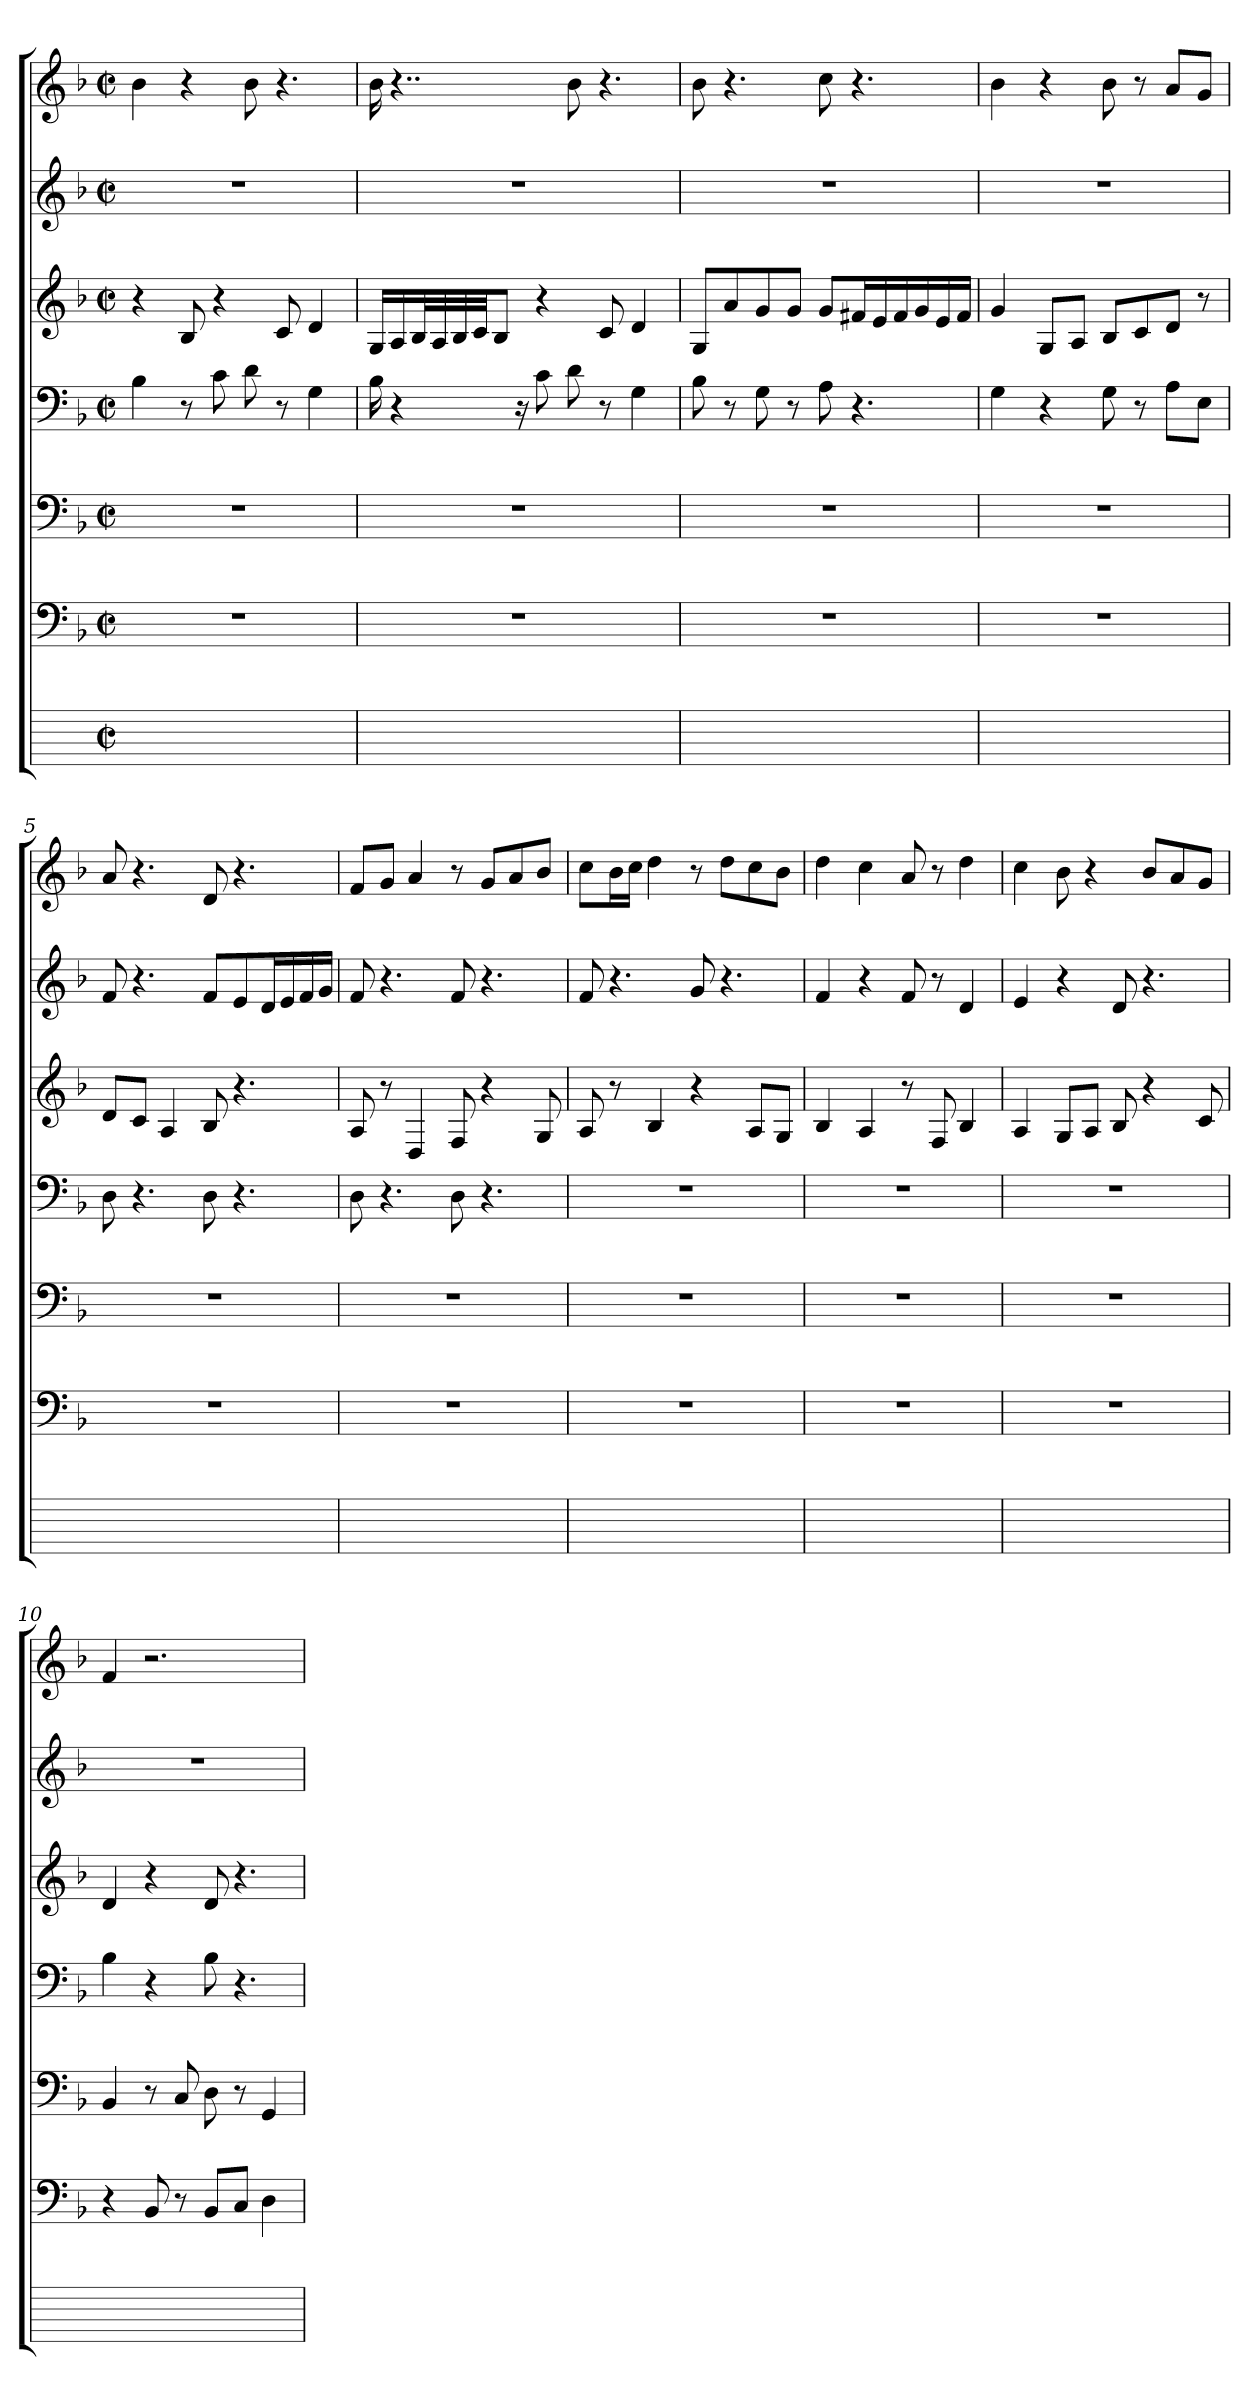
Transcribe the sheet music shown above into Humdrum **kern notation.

**kern	**kern	**kern	**kern	**kern	**kern	**kern
*part7	*part6	*part5	*part4	*part3	*part2	*part1
*staff7	*staff6	*staff5	*staff4	*staff3	*staff2	*staff1
*stria6	*	*	*	*	*	*
*	*clefF4	*clefF4	*clefF4	*clefG2	*clefG2	*clefG2
*	*k[b-]	*k[b-]	*k[b-]	*k[b-]	*k[b-]	*k[b-]
*	*F:	*F:	*F:	*F:	*F:	*F:
*M2/2	*M2/2	*M2/2	*M2/2	*M2/2	*M2/2	*M2/2
*met(c|)	*met(c|)	*met(c|)	*met(c|)	*met(c|)	*met(c|)	*met(c|)
=1	=1	=1	=1	=1	=1	=1
1ryy	1r	1r	4B-	4r	1r	4b-
.	.	.	8r	8B-	.	4r
.	.	.	8c	4r	.	.
.	.	.	8d	.	.	8b-i
.	.	.	8r	8c	.	4.r
.	.	.	4G	4d	.	.
=2	=2	=2	=2	=2	=2	=2
1ryy	1r	1r	16B-	16GLL	1r	16b-
.	.	.	4r	16Aj	.	4..r
.	.	.	.	32B-jL	.	.
.	.	.	.	32Aj	.	.
.	.	.	.	32B-j	.	.
.	.	.	.	32cjJJ	.	.
.	.	.	.	8B-J	.	.
.	.	.	16r	.	.	.
.	.	.	8c	4r	.	.
.	.	.	8d	.	.	8b-
.	.	.	8r	8c	.	4.r
.	.	.	4G	4d	.	.
=3	=3	=3	=3	=3	=3	=3
1ryy	1r	1r	8B-	8GL	1r	8b-i
.	.	.	8r	8aj	.	4.r
.	.	.	8G	8g	.	.
.	.	.	8r	8gjJ	.	.
.	.	.	8A	8giL	.	8cc
.	.	.	4.r	16f#XL	.	4.r
.	.	.	.	16ej	.	.
.	.	.	.	16f#	.	.
.	.	.	.	16gj	.	.
.	.	.	.	16e	.	.
.	.	.	.	16f#jJJ	.	.
=4	=4	=4	=4	=4	=4	=4
1ryy	1r	1r	4G	4g	1r	4b-
.	.	.	4r	8GL	.	4r
.	.	.	.	8AJ	.	.
.	.	.	8Gi	8B-L	.	8b-i
.	.	.	8r	8c	.	8r
.	.	.	8AZL	8dJ	.	8aL
.	.	.	8EJ	8r	.	8gJ
=5	=5	=5	=5	=5	=5	=5
1ryy	1r	1r	8D	8diL	8f	8a
.	.	.	4.r	8cJ	4.r	4.r
.	.	.	.	4A	.	.
.	.	.	8Di	8B-	8fiL	8d
.	.	.	4.r	4.r	8ej	4.r
.	.	.	.	.	16djL	.
.	.	.	.	.	16ej	.
.	.	.	.	.	16fi	.
.	.	.	.	.	16gjJJ	.
=6	=6	=6	=6	=6	=6	=6
1ryy	1r	1r	8Di	8A	8f	8fL
.	.	.	4.r	8r	4.r	8gJ
.	.	.	.	4D	.	4a
.	.	.	8Di	8F	8f	8r
.	.	.	4.r	4r	4.r	8gL
.	.	.	.	.	.	8a
.	.	.	.	8G	.	8b-J
=7	=7	=7	=7	=7	=7	=7
1ryy	1r	1r	1r	8A	8fi	8ccL
.	.	.	.	8r	4.r	16b-jL
.	.	.	.	.	.	16ccjJJ
.	.	.	.	4B-	.	4dd
.	.	.	.	4r	8g	8r
.	.	.	.	.	4.r	8ddjL
.	.	.	.	8AL	.	8cc
.	.	.	.	8GJ	.	8b-J
=8	=8	=8	=8	=8	=8	=8
1ryy	1r	1r	1r	4B-	4f	4dd
.	.	.	.	4A	4r	4cc
.	.	.	.	8r	8fi	8a
.	.	.	.	8F	8r	8r
.	.	.	.	4B-	4d	4dd
=9	=9	=9	=9	=9	=9	=9
1ryy	1r	1r	1r	4A	4e	4cc
.	.	.	.	8GL	4r	8b-
.	.	.	.	8AjJ	.	4r
.	.	.	.	8B-	8d	.
.	.	.	.	4r	4.r	8b-jL
.	.	.	.	.	.	8a
.	.	.	.	8c	.	8gJ
=10	=10	=10	=10	=10	=10	=10
1ryy	4r	4BB-	4B-	4d	1r	4f
.	8BB-	8r	4r	4r	.	2.r
.	8r	8C	.	.	.	.
.	8BB-iL	8D	8B-i	8di	.	.
.	8CJ	8r	4.r	4.r	.	.
.	4D	4GG	.	.	.	.
=	=	=	=	=	=	=
*-	*-	*-	*-	*-	*-	*-
